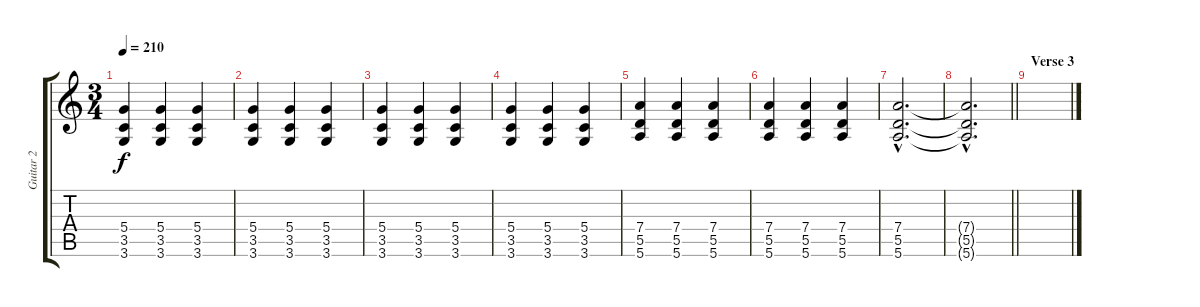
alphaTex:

\track ("Guitar 2" "Guitar 2") {instrument distortionguitar}
\staff {score tabs}
\tuning (E4 B3 G3 D3 A2 E2) {hide}
\ts (3 4)
\tempo 210
\clef g2
\ks c
(5.4 3.5 3.6).4{dy f} (5.4 3.5 3.6).4 (5.4 3.5 3.6).4 |
(5.4 3.5 3.6).4 (5.4 3.5 3.6).4 (5.4 3.5 3.6).4 |
(5.4 3.5 3.6).4 (5.4 3.5 3.6).4 (5.4 3.5 3.6).4 |
(5.4 3.5 3.6).4 (5.4 3.5 3.6).4 (5.4 3.5 3.6).4 |
(7.4 5.5 5.6).4 (7.4 5.5 5.6).4 (7.4 5.5 5.6).4 |
(7.4 5.5 5.6).4 (7.4 5.5 5.6).4 (7.4 5.5 5.6).4 |
(7.4{hac} 5.5{hac} 5.6{hac}).2{d} |
\barLineRight lightlight
(7.4{hac t} 5.5{hac t} 5.6{hac t}).2{d} |
\section ("" "Verse 3")
